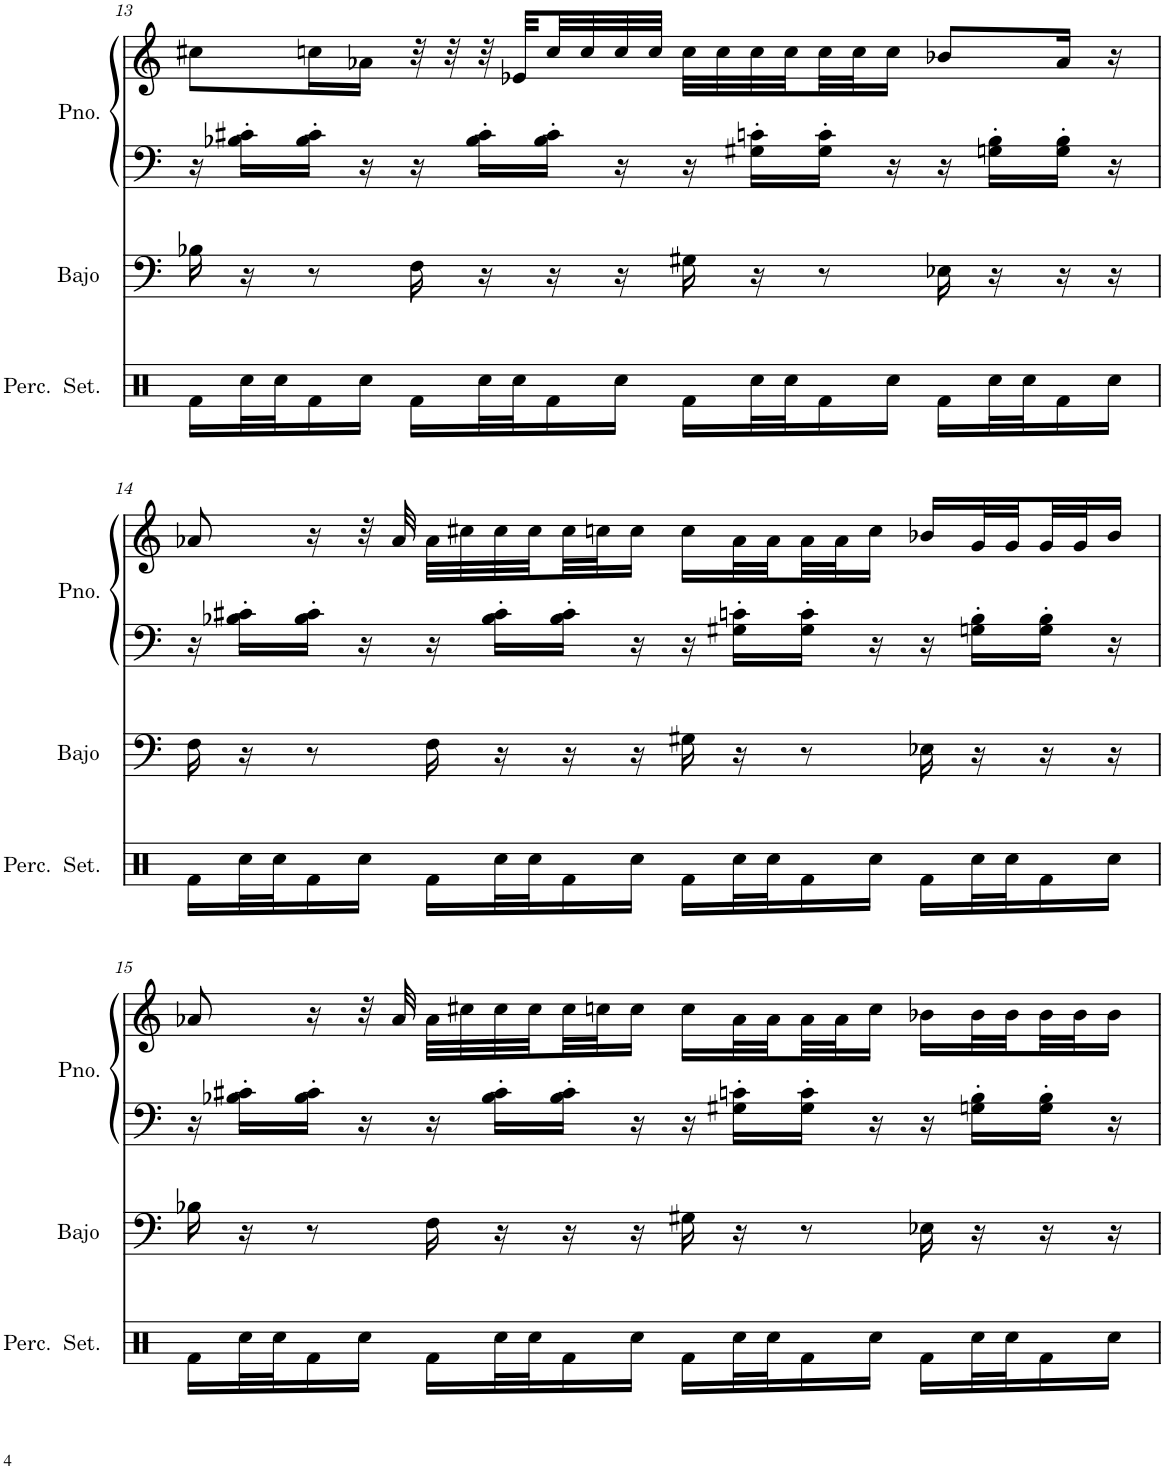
**kern	**kern	**kern	**kern
*part3	*part2	*part1	*part1
*staff4	*staff3	*staff2	*staff1
*I"Set de percusión	*I"Bajo acústico	*I"Piano	*
*	*I'Bajo	*I'Pno.	*
!!LO:PB:g=z
*clefX	*clefF4	*clefF4	*clefG2
*	*Trd7c12	*	*
*k[]	*k[]	*k[]	*k[]
*M4/4	*M4/4	*M4/4	*M4/4
=13	=13	=13	=13
16Rf\LL	16B-X\	16r	8cc#X\L
32Rcc\L	16r	16B-X\' 16c#X\'LL	.
32Rcc\J	.	.	.
16Rf\	8r	16B-\' 16c#\'JJ	16ccn\L
16Rcc\JJ	.	16r	16a-X\JJ
16Rf\LL	16F\	16r	32r
.	.	.	32r
32Rcc\L	16r	16B-\' 16c#\'LL	32r
32Rcc\J	.	.	32e-X/LLL
16Rf\	16r	16B-\' 16c#\'JJ	32cc/
.	.	.	32cc/
16Rcc\JJ	16r	16r	32cc/
.	.	.	32cc/JJJ
16Rf\LL	16G#X\	16r	32cc\LLL
.	.	.	32cc\
32Rcc\L	16r	16G#X\' 16cn\'LL	32cc\
32Rcc\J	.	.	32cc\
16Rf\	8r	16G#\' 16c\'JJ	32cc\
.	.	.	32cc\J
16Rcc\JJ	.	16r	16cc\JJ
16Rf\LL	16E-X\	16r	8b-X/L
32Rcc\L	16r	16Gn\' 16B-\'LL	.
32Rcc\J	.	.	.
16Rf\	16r	16G\' 16B-\'JJ	16a-/Jk
16Rcc\JJ	16r	16r	16r
!!LO:LB:g=z
=14	=14	=14	=14
16Rf\LL	16F\	16r	8a-X/
32Rcc\L	16r	16B-X\' 16c#X\'LL	.
32Rcc\J	.	.	.
16Rf\	8r	16B-\' 16c#\'JJ	16r
16Rcc\JJ	.	16r	32r
.	.	.	32a-/
16Rf\LL	16F\	16r	32a-\LLL
.	.	.	32cc#X\
32Rcc\L	16r	16B-\' 16c#\'LL	32cc#\
32Rcc\J	.	.	32cc#\
16Rf\	16r	16B-\' 16c#\'JJ	32cc#\
.	.	.	32ccn\J
16Rcc\JJ	16r	16r	16cc\JJ
16Rf\LL	16G#X\	16r	16cc\LL
32Rcc\L	16r	16G#X\' 16cn\'LL	32a-\L
32Rcc\J	.	.	32a-\
16Rf\	8r	16G#\' 16c\'JJ	32a-\
.	.	.	32a-\J
16Rcc\JJ	.	16r	16cc\JJ
16Rf\LL	16E-X\	16r	16b-X/LL
32Rcc\L	16r	16Gn\' 16B-\'LL	32g/L
32Rcc\J	.	.	32g/
16Rf\	16r	16G\' 16B-\'JJ	32g/
.	.	.	32g/J
16Rcc\JJ	16r	16r	16b-/JJ
!!LO:LB:g=z
=15	=15	=15	=15
16Rf\LL	16B-X\	16r	8a-X/
32Rcc\L	16r	16B-X\' 16c#X\'LL	.
32Rcc\J	.	.	.
16Rf\	8r	16B-\' 16c#\'JJ	16r
16Rcc\JJ	.	16r	32r
.	.	.	32a-/
16Rf\LL	16F\	16r	32a-\LLL
.	.	.	32cc#X\
32Rcc\L	16r	16B-\' 16c#\'LL	32cc#\
32Rcc\J	.	.	32cc#\
16Rf\	16r	16B-\' 16c#\'JJ	32cc#\
.	.	.	32ccn\J
16Rcc\JJ	16r	16r	16cc\JJ
16Rf\LL	16G#X\	16r	16cc\LL
32Rcc\L	16r	16G#X\' 16cn\'LL	32a-\L
32Rcc\J	.	.	32a-\
16Rf\	8r	16G#\' 16c\'JJ	32a-\
.	.	.	32a-\J
16Rcc\JJ	.	16r	16cc\JJ
16Rf\LL	16E-X\	16r	16b-X\LL
32Rcc\L	16r	16Gn\' 16B-\'LL	32b-\L
32Rcc\J	.	.	32b-\
16Rf\	16r	16G\' 16B-\'JJ	32b-\
.	.	.	32b-\J
16Rcc\JJ	16r	16r	16b-\JJ
=	=	=	=
*-	*-	*-	*-
